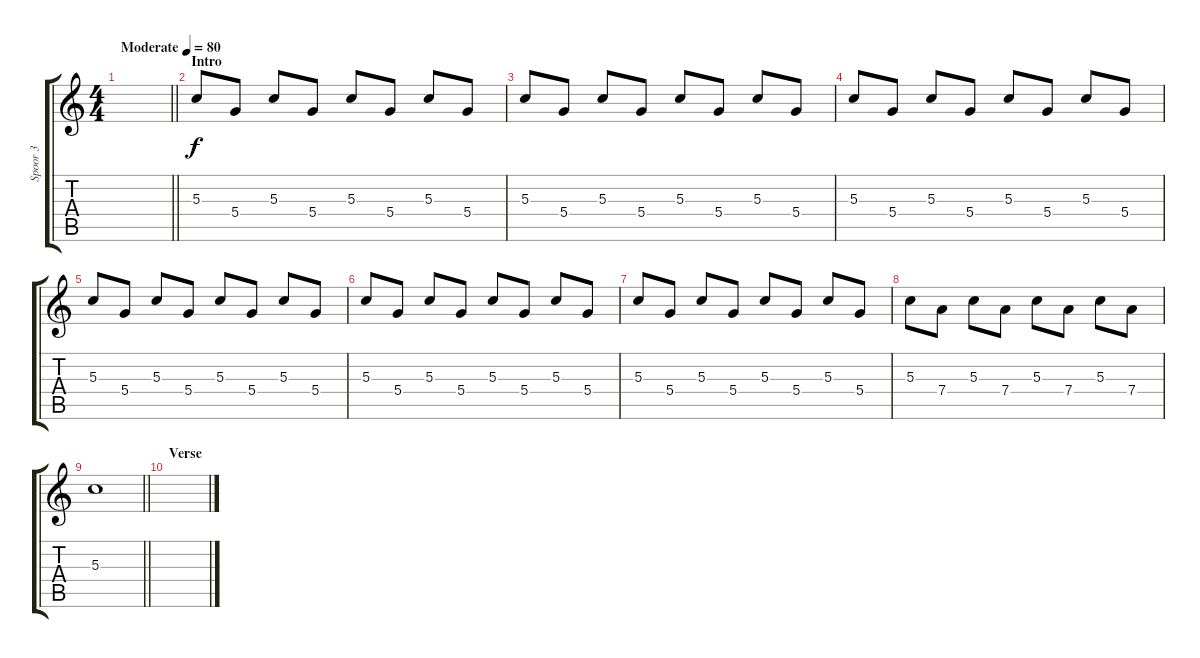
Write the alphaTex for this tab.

\track ("Spoor 3" "Spoor 3") {instrument acousticguitarnylon}
\staff {score tabs}
\tuning (E4 B3 G3 D3 A2 E2) {hide}
\ts (4 4)
\tempo (80 "Moderate")
\clef g2
\barLineRight lightlight
\ks c
|
\section ("" "Intro")
5.3.8 5.4.8 5.3.8 5.4.8 5.3.8 5.4.8 5.3.8 5.4.8 |
5.3.8 5.4.8 5.3.8 5.4.8 5.3.8 5.4.8 5.3.8 5.4.8 |
5.3.8 5.4.8 5.3.8 5.4.8 5.3.8 5.4.8 5.3.8 5.4.8 |
5.3.8 5.4.8 5.3.8 5.4.8 5.3.8 5.4.8 5.3.8 5.4.8 |
5.3.8 5.4.8 5.3.8 5.4.8 5.3.8 5.4.8 5.3.8 5.4.8 |
5.3.8 5.4.8 5.3.8 5.4.8 5.3.8 5.4.8 5.3.8 5.4.8 |
5.3.8 7.4.8 5.3.8 7.4.8 5.3.8 7.4.8 5.3.8 7.4.8 |
\barLineRight lightlight
5.3.1 |
\section ("" "Verse")
